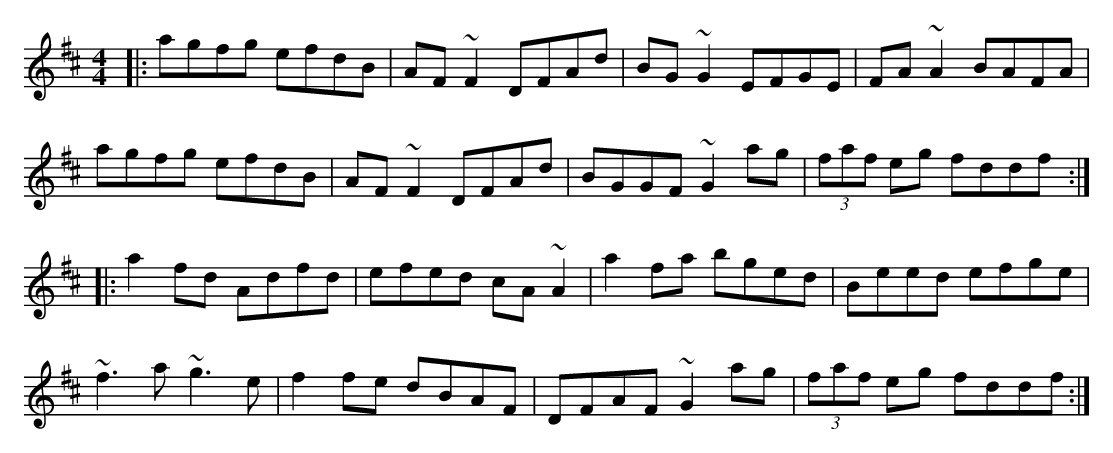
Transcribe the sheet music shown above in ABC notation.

X:1
M:4/4
K:D
|:agfg efdB|AF~F2 DFAd|BG~G2 EFGE|FA~A2 BAFA|
agfg efdB|AF~F2 DFAd|BGGF ~G2ag|(3faf eg fddf:|
|:a2fd Adfd|efed cA~A2|a2fa bged|Beed efge|
~f3a ~g3e|f2fe dBAF|DFAF ~G2ag|(3faf eg fddf:|
